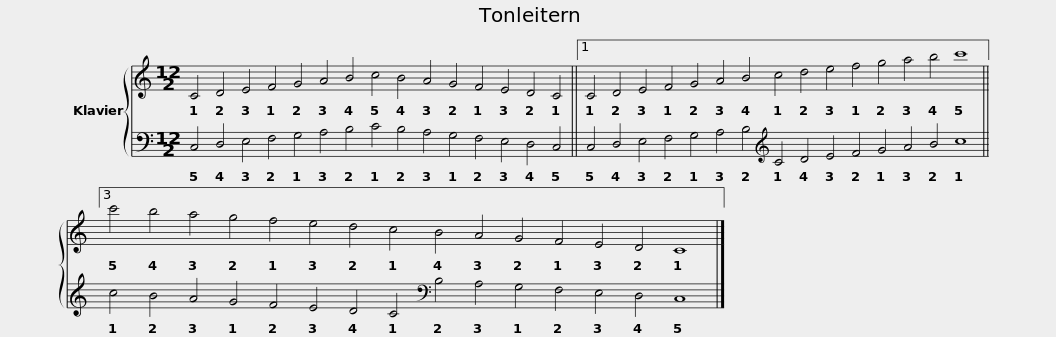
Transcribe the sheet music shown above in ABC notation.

X:1
%%score { 1 | 2 }
L:1/8
M:12/2
I:linebreak $
K:C
V:1 treble
V:2 bass
V:1
 C4 D4 E4 F4 G4 A4 B4 c4 B4 A4 G4 F4 E4 D4 C4 ||1$ C4 D4 E4 F4 G4 A4 B4 c4 d4 e4 f4 g4 a4 b4 c'8 ||3$ c'4 b4 a4 g4 f4 e4 d4 c4 B4 A4 G4 F4 E4 D4 C8 |] %3
V:2
 C,4 D,4 E,4 F,4 G,4 A,4 B,4 C4 B,4 A,4 G,4 F,4 E,4 D,4 C,4 ||1$ C,4 D,4 E,4 F,4 G,4 A,4 B,4[K:treble] C4 D4 E4 F4 G4 A4 B4 c8 ||3$ c4 B4 A4 G4 F4 E4 D4 C4[K:bass] B,4 A,4 G,4 F,4 E,4 D,4 C,8 |] %3
